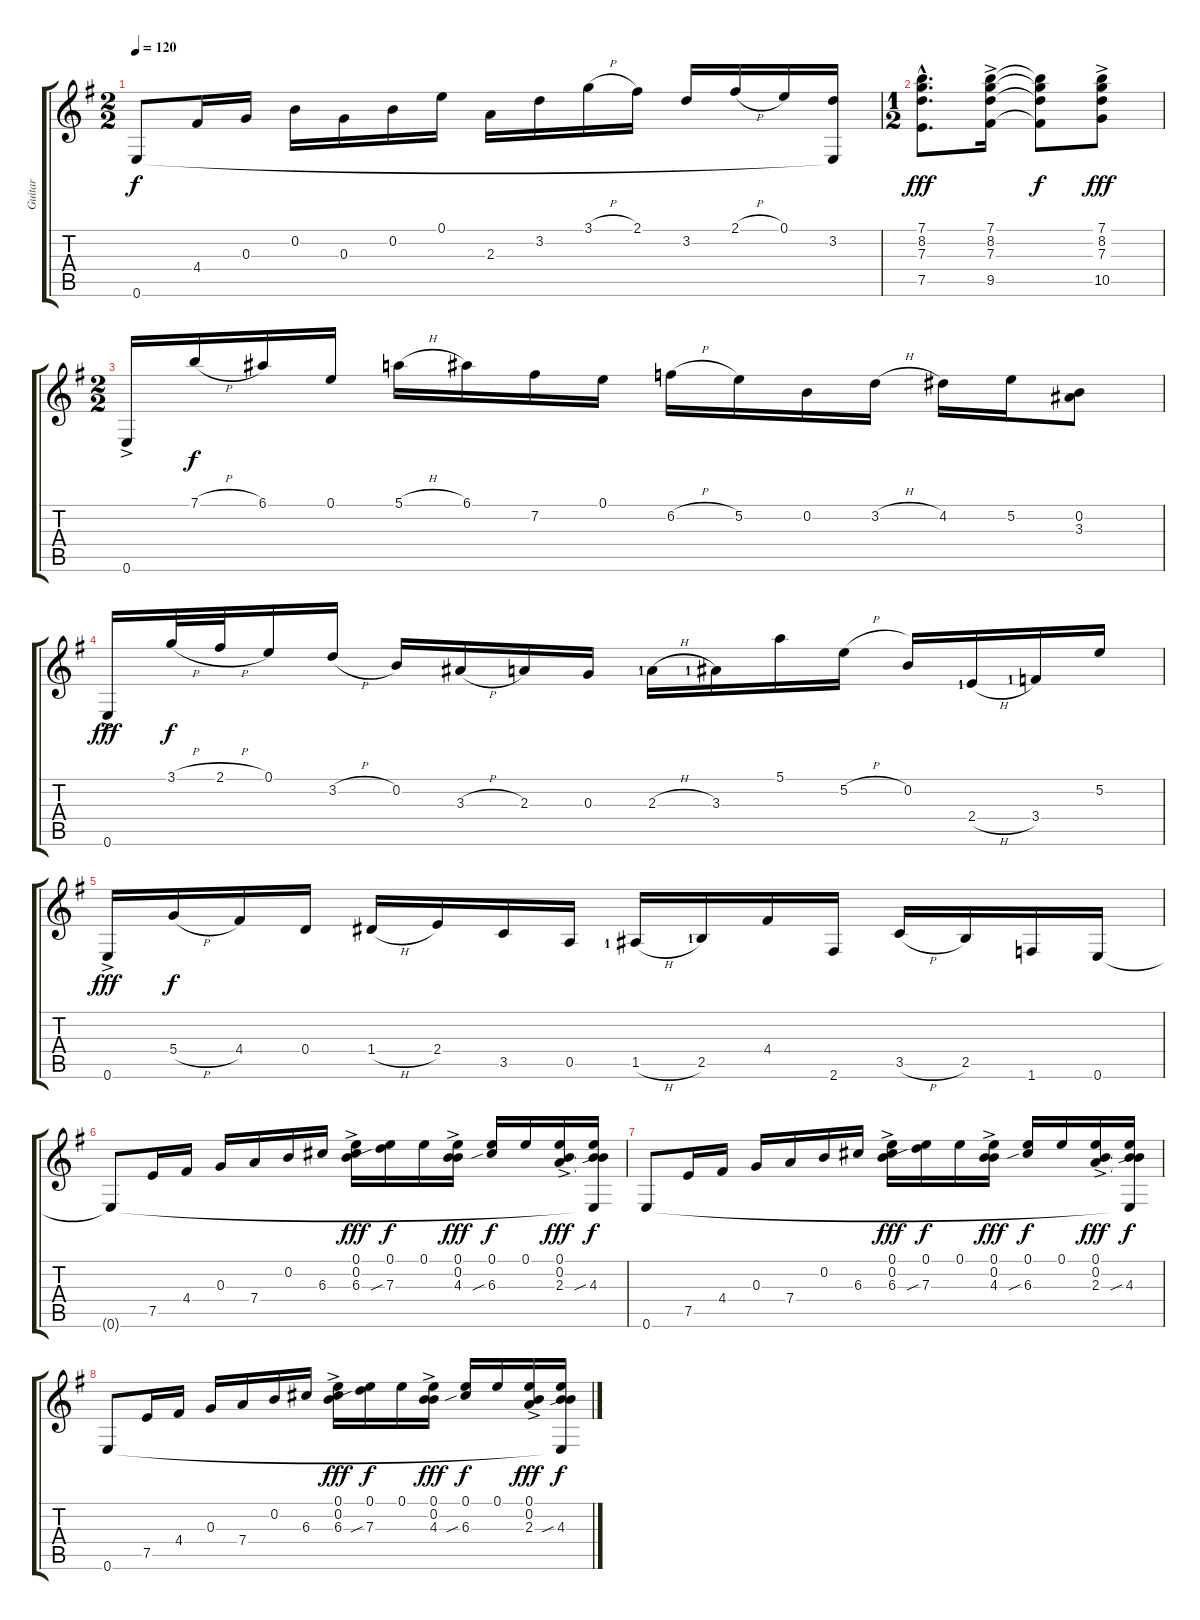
\track ("Guitar" "Guitar") {instrument acousticguitarnylon}
\staff {score tabs}
\tuning (E4 B3 G3 D3 A2 E2) {hide}
\ts (2 2)
\tempo 120
\clef g2
\ks g
0.6.8{dy f} 4.4.16 0.3.16 0.2.16 0.3.16 0.2.16 0.1.16 2.3.16 3.2.16 3.1{h}.16 2.1.16 3.2.16 2.1{h}.16 0.1.16 (3.2 0.6{t}).16 |
\ts (1 2)
(7.1{hac} 8.2{hac} 7.3{hac} 7.5{hac}).8{d dy fff} (7.1 8.2 7.3 9.5{ac}).16 (7.1{t} 8.2{t} 7.3{t} 9.5{t}).8{dy f} (7.1 8.2 7.3 10.5{ac}).8{dy fff} |
\ts (2 2)
0.6{ac}.16 7.1{h}.16{dy f} 6.1.16 0.1.16 5.1{h}.16 6.1.16 7.2.16 0.1.16 6.2{h}.16 5.2.16 0.2.16 3.2{h}.16 4.2.16 5.2.16 (0.2 3.3).8 |
0.6{ac}.16{dy fff} 3.1{h}.32{dy f} 2.1{h}.32 0.1.16 3.2{h}.16 0.2.16 3.3{h}.16 2.3.16 0.3.16 2.3{h lf 2}.16 3.3{lf 2}.16 5.1.16 5.2{h}.16 0.2.16 2.4{h lf 2}.16 3.4{lf 2}.16 5.2.16 |
0.6{ac}.16{dy fff} 5.4{h}.16{dy f} 4.4.16 0.4.16 1.4{h}.16 2.4.16 3.5.16 0.5.16 1.5{h lf 2}.16 2.5{lf 2}.16 4.4.16 2.6.16 3.5{h}.16 2.5.16 1.6.16 0.6.16 |
0.6{t}.8 7.5.16 4.4.16 0.3.16 7.4.16 0.2.16 6.3.16 (0.1 0.2 6.3{ac}).16{dy fff} (0.1 7.3{sib}).16{dy f} 0.1.16 (0.1 0.2 4.3{ac}).16{dy fff} (0.1 6.3{sib}).16{dy f} 0.1.16 (0.1 0.2 2.3{ac}).16{dy fff} (0.1{t} 0.2{t} 4.3{sib} 0.6{t}).16{dy f} |
0.6.8 7.5.16 4.4.16 0.3.16 7.4.16 0.2.16 6.3.16 (0.1 0.2 6.3{ac}).16{dy fff} (0.1 7.3{sib}).16{dy f} 0.1.16 (0.1 0.2 4.3{ac}).16{dy fff} (0.1 6.3{sib}).16{dy f} 0.1.16 (0.1 0.2 2.3{ac}).16{dy fff} (0.1{t} 0.2{t} 4.3{sib} 0.6{t}).16{dy f} |
0.6.8 7.5.16 4.4.16 0.3.16 7.4.16 0.2.16 6.3.16 (0.1 0.2 6.3{ac}).16{dy fff} (0.1 7.3{sib}).16{dy f} 0.1.16 (0.1 0.2 4.3{ac}).16{dy fff} (0.1 6.3{sib}).16{dy f} 0.1.16 (0.1 0.2 2.3{ac}).16{dy fff} (0.1{t} 0.2{t} 4.3{sib} 0.6{t}).16{dy f}
